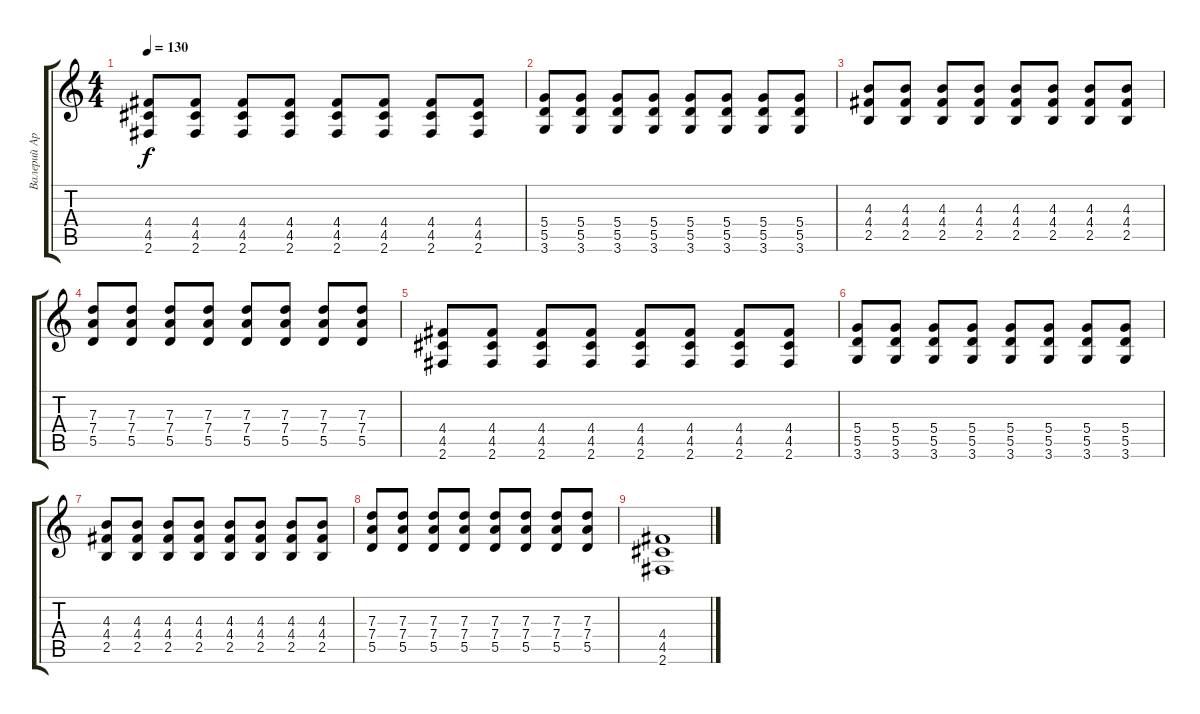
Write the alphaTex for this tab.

\track ("Валерий Аркадин" "Валерий Ар") {instrument distortionguitar}
\staff {score tabs}
\tuning (E4 B3 G3 D3 A2 E2) {hide}
\ts (4 4)
\tempo 130
\clef g2
\ks c
(4.4 4.5 2.6).8{dy f} (4.4 4.5 2.6).8 (4.4 4.5 2.6).8 (4.4 4.5 2.6).8 (4.4 4.5 2.6).8 (4.4 4.5 2.6).8 (4.4 4.5 2.6).8 (4.4 4.5 2.6).8 |
(5.4 5.5 3.6).8 (5.4 5.5 3.6).8 (5.4 5.5 3.6).8 (5.4 5.5 3.6).8 (5.4 5.5 3.6).8 (5.4 5.5 3.6).8 (5.4 5.5 3.6).8 (5.4 5.5 3.6).8 |
(4.3 4.4 2.5).8 (4.3 4.4 2.5).8 (4.3 4.4 2.5).8 (4.3 4.4 2.5).8 (4.3 4.4 2.5).8 (4.3 4.4 2.5).8 (4.3 4.4 2.5).8 (4.3 4.4 2.5).8 |
(7.3 7.4 5.5).8 (7.3 7.4 5.5).8 (7.3 7.4 5.5).8 (7.3 7.4 5.5).8 (7.3 7.4 5.5).8 (7.3 7.4 5.5).8 (7.3 7.4 5.5).8 (7.3 7.4 5.5).8 |
(4.4 4.5 2.6).8 (4.4 4.5 2.6).8 (4.4 4.5 2.6).8 (4.4 4.5 2.6).8 (4.4 4.5 2.6).8 (4.4 4.5 2.6).8 (4.4 4.5 2.6).8 (4.4 4.5 2.6).8 |
(5.4 5.5 3.6).8 (5.4 5.5 3.6).8 (5.4 5.5 3.6).8 (5.4 5.5 3.6).8 (5.4 5.5 3.6).8 (5.4 5.5 3.6).8 (5.4 5.5 3.6).8 (5.4 5.5 3.6).8 |
(4.3 4.4 2.5).8 (4.3 4.4 2.5).8 (4.3 4.4 2.5).8 (4.3 4.4 2.5).8 (4.3 4.4 2.5).8 (4.3 4.4 2.5).8 (4.3 4.4 2.5).8 (4.3 4.4 2.5).8 |
(7.3 7.4 5.5).8 (7.3 7.4 5.5).8 (7.3 7.4 5.5).8 (7.3 7.4 5.5).8 (7.3 7.4 5.5).8 (7.3 7.4 5.5).8 (7.3 7.4 5.5).8 (7.3 7.4 5.5).8 |
(4.4 4.5 2.6).1
